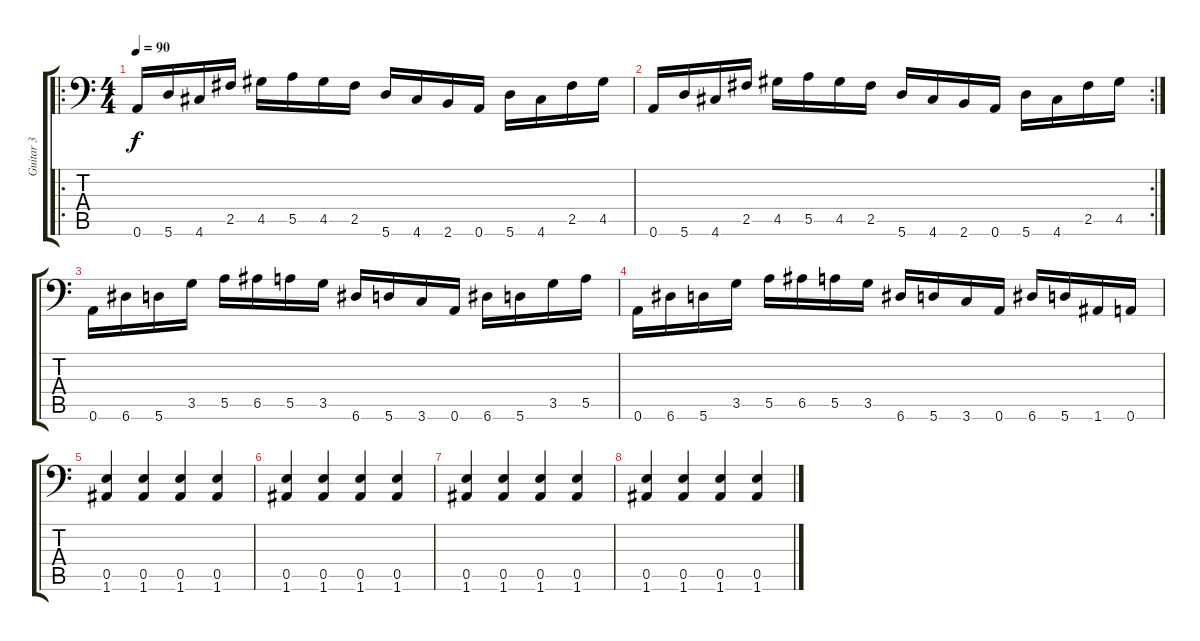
\track ("Guitar 3" "Guitar 3") {instrument distortionguitar}
\staff {score tabs}
\tuning (B3 Gb3 D3 A2 E2 A1) {hide}
\ro
\ts (4 4)
\tempo 90
\clef f4
\ks c
0.6.16{dy f} 5.6.16 4.6.16 2.5.16 4.5.16 5.5.16 4.5.16 2.5.16 5.6.16 4.6.16 2.6.16 0.6.16 5.6.16 4.6.16 2.5.16 4.5.16 |
\rc 2
0.6.16 5.6.16 4.6.16 2.5.16 4.5.16 5.5.16 4.5.16 2.5.16 5.6.16 4.6.16 2.6.16 0.6.16 5.6.16 4.6.16 2.5.16 4.5.16 |
0.6.16 6.6.16 5.6.16 3.5.16 5.5.16 6.5.16 5.5.16 3.5.16 6.6.16 5.6.16 3.6.16 0.6.16 6.6.16 5.6.16 3.5.16 5.5.16 |
0.6.16 6.6.16 5.6.16 3.5.16 5.5.16 6.5.16 5.5.16 3.5.16 6.6.16 5.6.16 3.6.16 0.6.16 6.6.16 5.6.16 1.6.16 0.6.16 |
(0.5 1.6).4 (0.5 1.6).4 (0.5 1.6).4 (0.5 1.6).4 |
(0.5 1.6).4 (0.5 1.6).4 (0.5 1.6).4 (0.5 1.6).4 |
(0.5 1.6).4 (0.5 1.6).4 (0.5 1.6).4 (0.5 1.6).4 |
(0.5 1.6).4 (0.5 1.6).4 (0.5 1.6).4 (0.5 1.6).4
